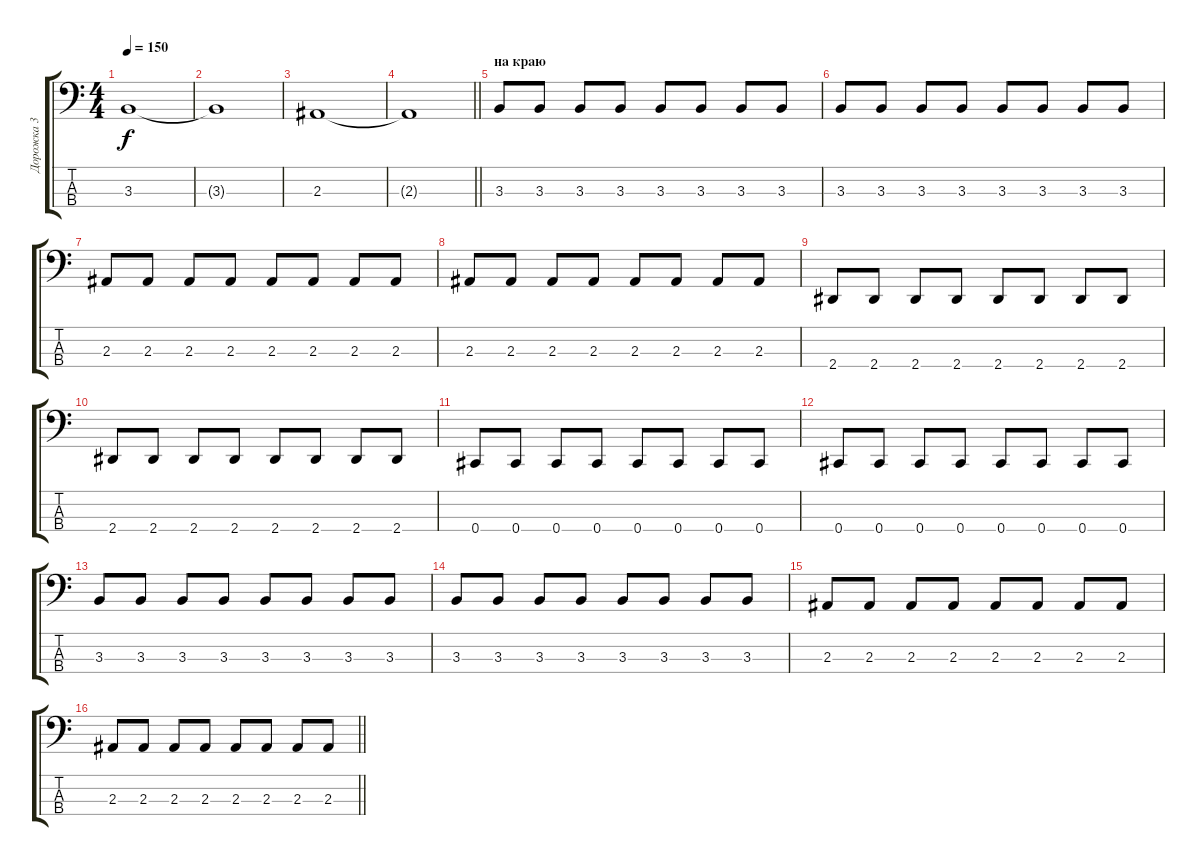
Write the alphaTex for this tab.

\track ("Дорожка 3" "Дорожка 3") {instrument electricbassfinger}
\staff {score tabs}
\tuning (Gb2 Db2 Ab1 Db1) {hide}
\ts (4 4)
\tempo 150
\clef f4
\ks c
3.3.1{dy f} |
3.3{t}.1 |
2.3.1 |
\barLineRight lightlight
2.3{t}.1 |
\section ("" "на краю")
3.3.8 3.3.8 3.3.8 3.3.8 3.3.8 3.3.8 3.3.8 3.3.8 |
3.3.8 3.3.8 3.3.8 3.3.8 3.3.8 3.3.8 3.3.8 3.3.8 |
2.3.8 2.3.8 2.3.8 2.3.8 2.3.8 2.3.8 2.3.8 2.3.8 |
2.3.8 2.3.8 2.3.8 2.3.8 2.3.8 2.3.8 2.3.8 2.3.8 |
2.4.8 2.4.8 2.4.8 2.4.8 2.4.8 2.4.8 2.4.8 2.4.8 |
2.4.8 2.4.8 2.4.8 2.4.8 2.4.8 2.4.8 2.4.8 2.4.8 |
0.4.8 0.4.8 0.4.8 0.4.8 0.4.8 0.4.8 0.4.8 0.4.8 |
0.4.8 0.4.8 0.4.8 0.4.8 0.4.8 0.4.8 0.4.8 0.4.8 |
3.3.8 3.3.8 3.3.8 3.3.8 3.3.8 3.3.8 3.3.8 3.3.8 |
3.3.8 3.3.8 3.3.8 3.3.8 3.3.8 3.3.8 3.3.8 3.3.8 |
2.3.8 2.3.8 2.3.8 2.3.8 2.3.8 2.3.8 2.3.8 2.3.8 |
\barLineRight lightlight
2.3.8 2.3.8 2.3.8 2.3.8 2.3.8 2.3.8 2.3.8 2.3.8
